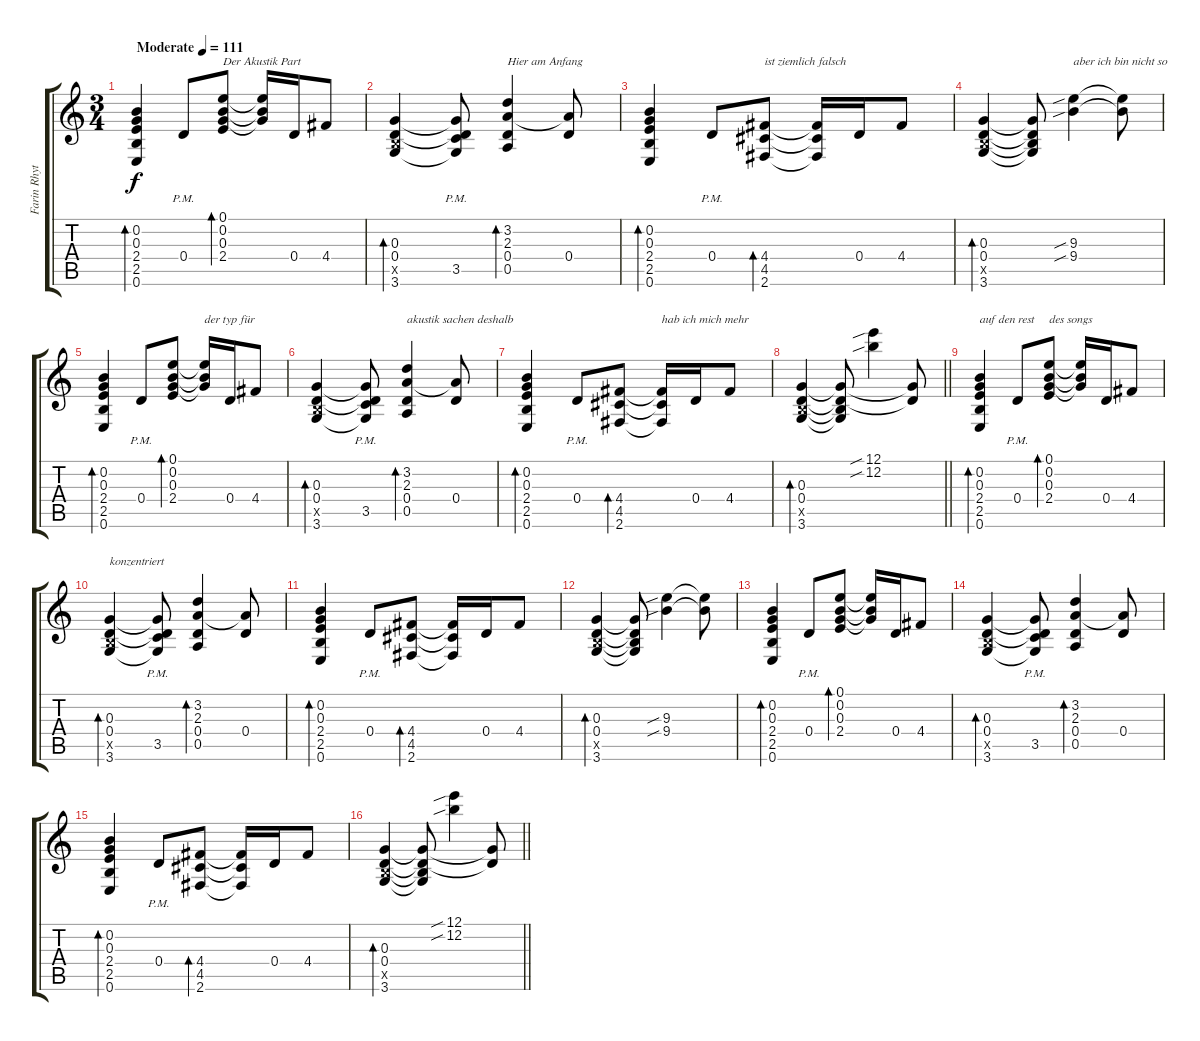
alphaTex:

\track ("Farin Rhythmus L" "Farin Rhyt") {instrument distortionguitar}
\staff {score tabs}
\tuning (E4 B3 G3 D3 A2 E2) {hide}
\ts (3 4)
\tempo (111 "Moderate")
\tempo 125
\tempo (111 "Moderate")
\clef g2
\ks c
(0.2 0.3 2.4 2.5 0.6).4{bd 120 dy f instrument acousticguitarsteel} 0.4{pm}.8 (0.1 0.2 0.3 2.4).8{bd 120 txt "Der Akustik Part"} (0.1{t} 0.2{t} 0.3{t}).16 0.4.16 4.4.8 |
(0.3 0.4 2.5{x} 3.6).4{bd 60} (0.3{t} 0.4{t} 3.5{pm} 3.6{t}).8 (3.2 2.3 0.4 0.5).4{bd 120 txt "Hier am Anfang"} (2.3{t} 0.4).8 |
(0.2 0.3 2.4 2.5 0.6).4{bd 120 instrument acousticguitarsteel} 0.4{pm}.8 (4.4 4.5 2.6).8{bd 120 txt "ist ziemlich falsch"} (4.4{t} 4.5{t} 2.6{t}).16 0.4.16 4.4.8 |
(0.3 0.4 2.5{x} 3.6).4{bd 120} (0.3{t} 0.4{t} 2.5{t} 3.6{t}).8 (9.3{sib} 9.4{sib}).4{txt "aber ich bin nicht so"} (9.3{t} 9.4{t}).8 |
(0.2 0.3 2.4 2.5 0.6).4{bd 120 instrument acousticguitarsteel} 0.4{pm}.8 (0.1 0.2 0.3 2.4).8{bd 120} (0.1{t} 0.2{t} 0.3{t}).16{txt "der typ für"} 0.4.16 4.4.8 |
(0.3 0.4 2.5{x} 3.6).4{bd 60} (0.3{t} 0.4{t} 3.5{pm} 3.6{t}).8 (3.2 2.3 0.4 0.5).4{bd 120 txt "akustik sachen deshalb"} (2.3{t} 0.4).8 |
(0.2 0.3 2.4 2.5 0.6).4{bd 120 instrument acousticguitarsteel} 0.4{pm}.8 (4.4 4.5 2.6).8{bd 120} (4.4{t} 4.5{t} 2.6{t}).16{txt "hab ich mich mehr"} 0.4.16 4.4.8 |
\barLineRight lightlight
(0.3 0.4 2.5{x} 3.6).4{bd 120} (0.3{t} 0.4{t} 2.5{t} 3.6{t}).8 (12.1{sib} 12.2{sib}).4 (0.3{t} 0.4{t}).8 |
(0.2 0.3 2.4 2.5 0.6).4{bd 120 txt "auf den rest" instrument acousticguitarsteel} 0.4{pm}.8 (0.1 0.2 0.3 2.4).8{bd 120 txt "des songs"} (0.1{t} 0.2{t} 0.3{t}).16 0.4.16 4.4.8 |
(0.3 0.4 2.5{x} 3.6).4{bd 60 txt "konzentriert"} (0.3{t} 0.4{t} 3.5{pm} 3.6{t}).8 (3.2 2.3 0.4 0.5).4{bd 120} (2.3{t} 0.4).8 |
(0.2 0.3 2.4 2.5 0.6).4{bd 120 instrument acousticguitarsteel} 0.4{pm}.8 (4.4 4.5 2.6).8{bd 120} (4.4{t} 4.5{t} 2.6{t}).16 0.4.16 4.4.8 |
(0.3 0.4 2.5{x} 3.6).4{bd 120} (0.3{t} 0.4{t} 2.5{t} 3.6{t}).8 (9.3{sib} 9.4{sib}).4 (9.3{t} 9.4{t}).8 |
(0.2 0.3 2.4 2.5 0.6).4{bd 120 instrument acousticguitarsteel} 0.4{pm}.8 (0.1 0.2 0.3 2.4).8{bd 120} (0.1{t} 0.2{t} 0.3{t}).16 0.4.16 4.4.8 |
(0.3 0.4 2.5{x} 3.6).4{bd 60} (0.3{t} 0.4{t} 3.5{pm} 3.6{t}).8 (3.2 2.3 0.4 0.5).4{bd 120} (2.3{t} 0.4).8 |
(0.2 0.3 2.4 2.5 0.6).4{bd 120 instrument acousticguitarsteel} 0.4{pm}.8 (4.4 4.5 2.6).8{bd 120} (4.4{t} 4.5{t} 2.6{t}).16 0.4.16 4.4.8 |
\barLineRight lightlight
(0.3 0.4 2.5{x} 3.6).4{bd 120} (0.3{t} 0.4{t} 2.5{t} 3.6{t}).8 (12.1{sib} 12.2{sib}).4 (0.3{t} 0.4{t}).8
